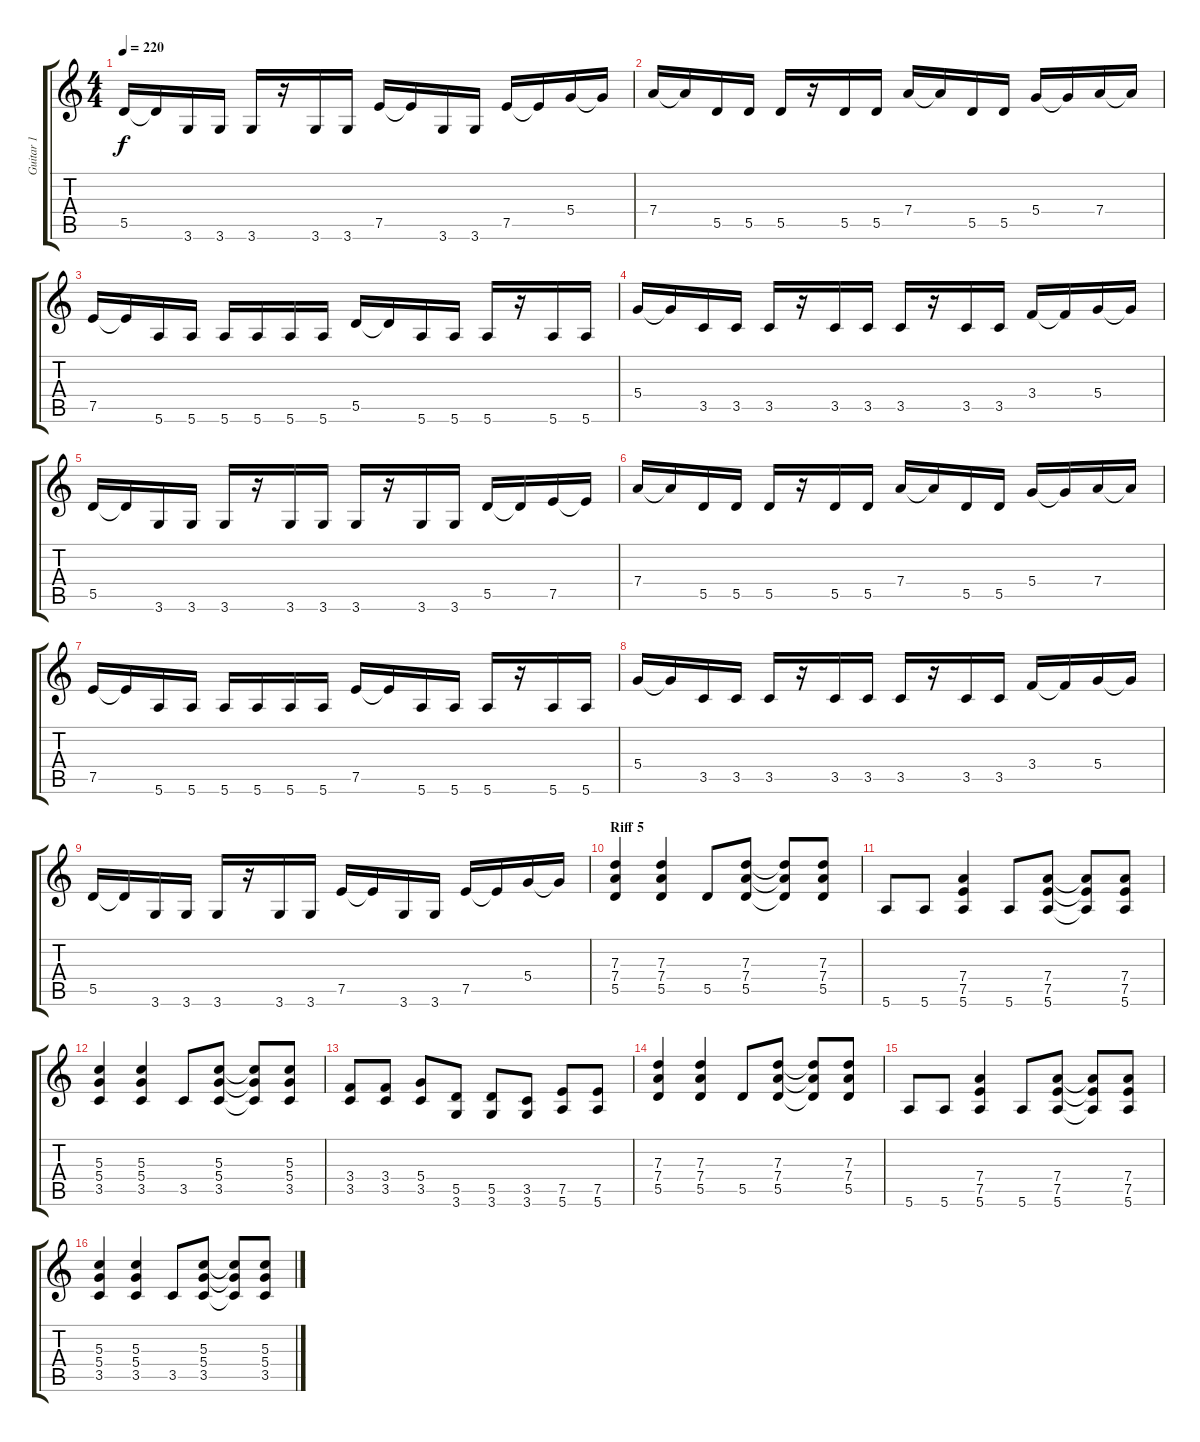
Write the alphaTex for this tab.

\track ("Guitar 1" "Guitar 1") {instrument distortionguitar}
\staff {score tabs}
\tuning (E4 B3 G3 D3 A2 E2) {hide}
\ts (4 4)
\tempo 220
\clef g2
\ks c
5.5.16{dy f} 5.5{t}.16 3.6.16 3.6.16 3.6.16 r.16 3.6.16 3.6.16 7.5.16 7.5{t}.16 3.6.16 3.6.16 7.5.16 7.5{t}.16 5.4.16 5.4{t}.16 |
7.4.16 7.4{t}.16 5.5.16 5.5.16 5.5.16 r.16 5.5.16 5.5.16 7.4.16 7.4{t}.16 5.5.16 5.5.16 5.4.16 5.4{t}.16 7.4.16 7.4{t}.16 |
7.5.16 7.5{t}.16 5.6.16 5.6.16 5.6.16 5.6.16 5.6.16 5.6.16 5.5.16 5.5{t}.16 5.6.16 5.6.16 5.6.16 r.16 5.6.16 5.6.16 |
5.4.16 5.4{t}.16 3.5.16 3.5.16 3.5.16 r.16 3.5.16 3.5.16 3.5.16 r.16 3.5.16 3.5.16 3.4.16 3.4{t}.16 5.4.16 5.4{t}.16 |
5.5.16 5.5{t}.16 3.6.16 3.6.16 3.6.16 r.16 3.6.16 3.6.16 3.6.16 r.16 3.6.16 3.6.16 5.5.16 5.5{t}.16 7.5.16 7.5{t}.16 |
7.4.16 7.4{t}.16 5.5.16 5.5.16 5.5.16 r.16 5.5.16 5.5.16 7.4.16 7.4{t}.16 5.5.16 5.5.16 5.4.16 5.4{t}.16 7.4.16 7.4{t}.16 |
7.5.16 7.5{t}.16 5.6.16 5.6.16 5.6.16 5.6.16 5.6.16 5.6.16 7.5.16 7.5{t}.16 5.6.16 5.6.16 5.6.16 r.16 5.6.16 5.6.16 |
5.4.16 5.4{t}.16 3.5.16 3.5.16 3.5.16 r.16 3.5.16 3.5.16 3.5.16 r.16 3.5.16 3.5.16 3.4.16 3.4{t}.16 5.4.16 5.4{t}.16 |
5.5.16 5.5{t}.16 3.6.16 3.6.16 3.6.16 r.16 3.6.16 3.6.16 7.5.16 7.5{t}.16 3.6.16 3.6.16 7.5.16 7.5{t}.16 5.4.16 5.4{t}.16 |
\section ("" "Riff 5")
(7.3 7.4 5.5).4 (7.3 7.4 5.5).4 5.5.8 (7.3 7.4 5.5).8 (7.3{t} 7.4{t} 5.5{t}).8 (7.3 7.4 5.5).8 |
5.6.8 5.6.8 (7.4 7.5 5.6).4 5.6.8 (7.4 7.5 5.6).8 (7.4{t} 7.5{t} 5.6{t}).8 (7.4 7.5 5.6).8 |
(5.3 5.4 3.5).4 (5.3 5.4 3.5).4 3.5.8 (5.3 5.4 3.5).8 (5.3{t} 5.4{t} 3.5{t}).8 (5.3 5.4 3.5).8 |
(3.4 3.5).8 (3.4 3.5).8 (5.4 3.5).8 (5.5 3.6).8 (5.5 3.6).8 (3.5 3.6).8 (7.5 5.6).8 (7.5 5.6).8 |
(7.3 7.4 5.5).4 (7.3 7.4 5.5).4 5.5.8 (7.3 7.4 5.5).8 (7.3{t} 7.4{t} 5.5{t}).8 (7.3 7.4 5.5).8 |
5.6.8 5.6.8 (7.4 7.5 5.6).4 5.6.8 (7.4 7.5 5.6).8 (7.4{t} 7.5{t} 5.6{t}).8 (7.4 7.5 5.6).8 |
(5.3 5.4 3.5).4 (5.3 5.4 3.5).4 3.5.8 (5.3 5.4 3.5).8 (5.3{t} 5.4{t} 3.5{t}).8 (5.3 5.4 3.5).8
